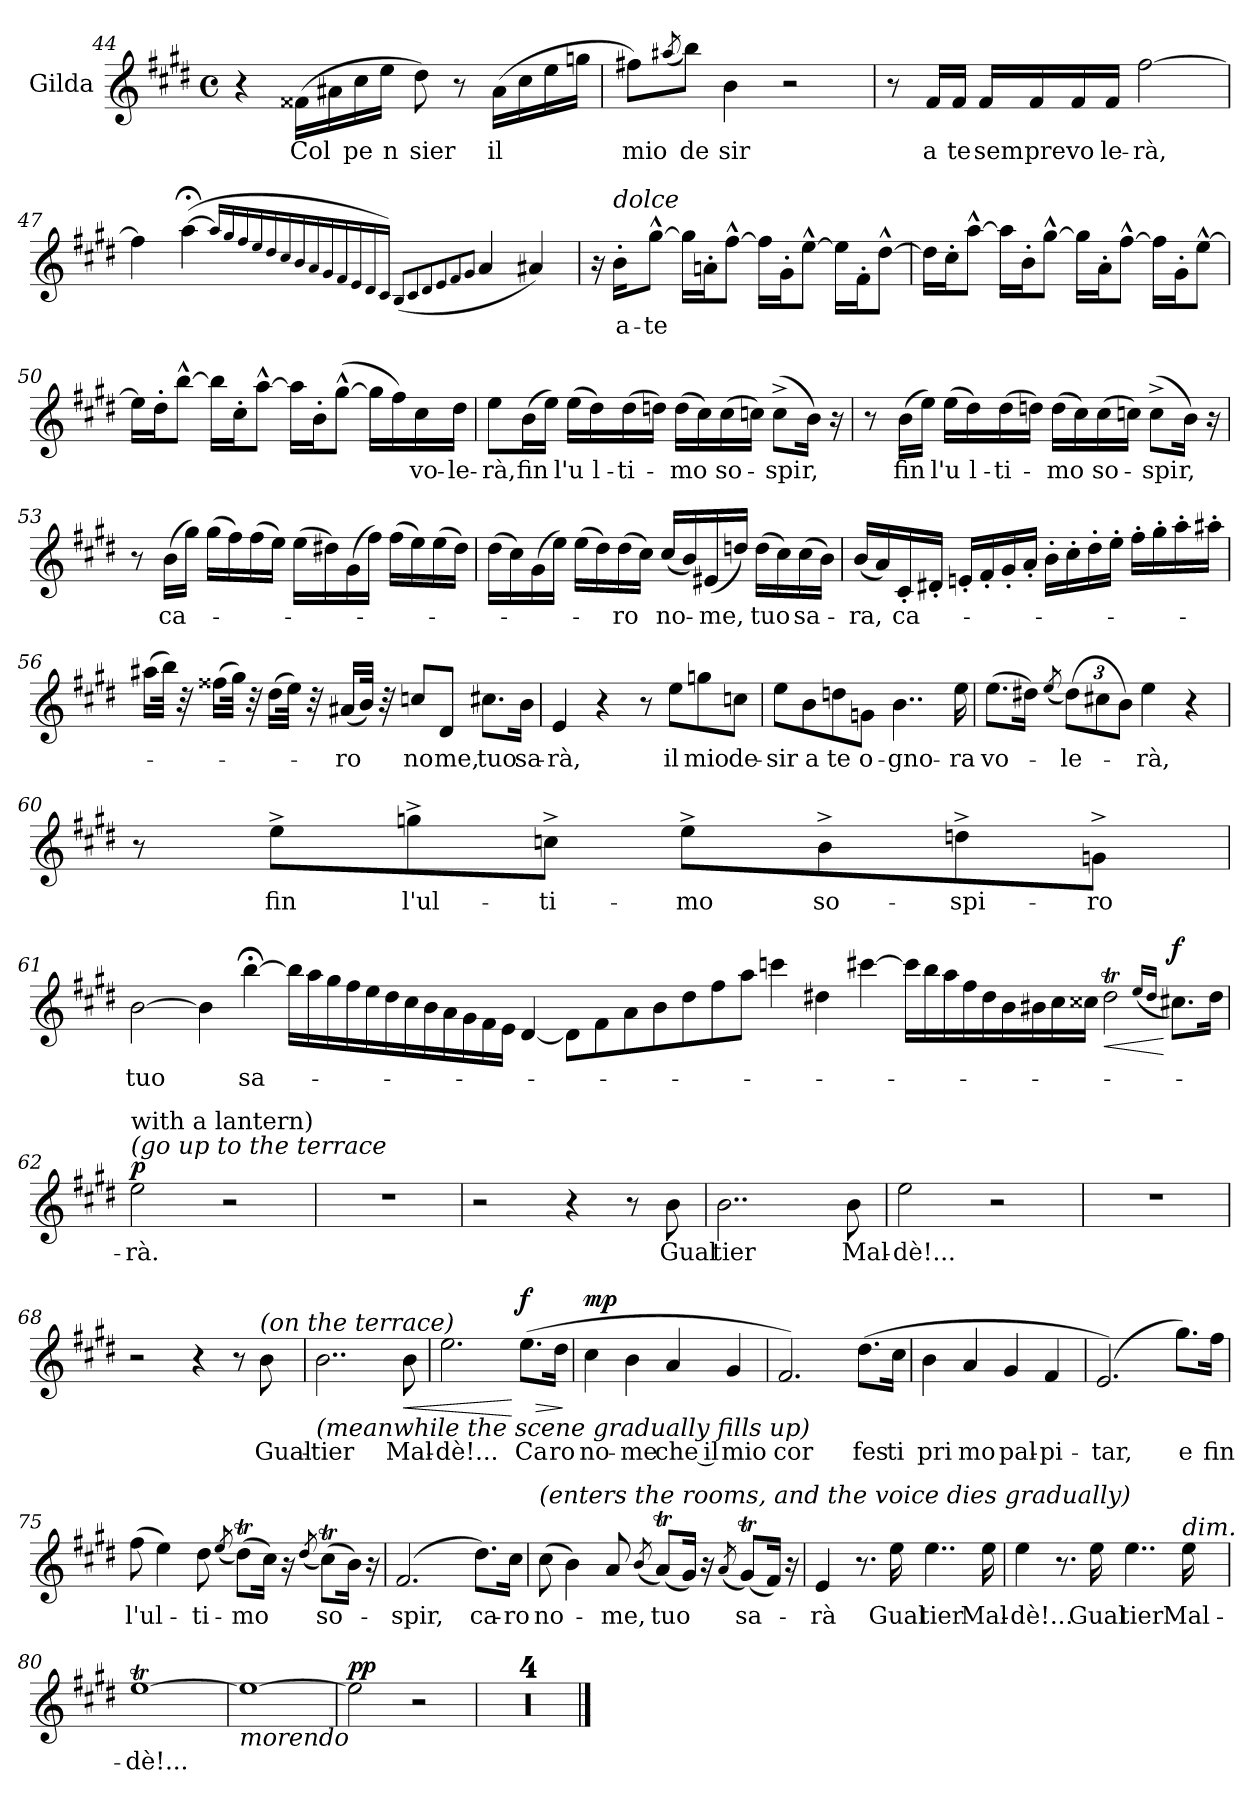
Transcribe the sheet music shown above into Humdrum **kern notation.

**kern	**text	**dynam
*part1	*part1	*part1
*staff1	*staff1	*staff1
*I"Gilda	*	*
*I'Gil.	*	*
!!LO:PB:g=z
*clefG2	*	*
*k[f#c#g#d#]	*	*
*M4/4	*	*
*met(c)	*	*
=44	=44	=44
4r	.	.
!	!LO:LY:b	!
(>16f##X\LL	Col	.
16a#X\	.	.
!	!LO:LY:b	!
16cc#\	pe	.
!	!LO:LY:b	!
16ee\JJ	n	.
!	!LO:LY:b	!
8dd#\)	sier	.
8r	.	.
!	!LO:LY:b	!
(>16a#\LL	il	.
16cc#\	.	.
16ee\	.	.
16ggn\JJ	.	.
=45	=45	=45
!	!LO:LY:b	!
8ff#X\L)	mio	.
(<8qaa#X/	.	.
!	!LO:LY:b	!
8bb\J)	de	.
!	!LO:LY:b	!
4b\	sir	.
2r	.	.
!!LO:PB:g=z
=46	=46	=46
8r	.	.
!	!LO:LY:b	!
16f#/LL	a	.
!	!LO:LY:b	!
16f#/JJ	te	.
!	!LO:LY:b	!
16f#/LL	sem	.
!	!LO:LY:b	!
16f#/	pre	.
!	!LO:LY:b	!
16f#/	vo	.
!	!LO:LY:b	!
16f#/JJ	le-	.
!	!LO:LY:b	!
[2ff#\	-rà,	.
=47	=47	=47
4ff#\]	.	.
(<[4aa;<\	.	.
16qaa/LL]	.	.
16qgg#/	.	.
16qff#/	.	.
16qee/	.	.
16qdd#/	.	.
16qcc#/	.	.
16qb/	.	.
16qa/	.	.
16qg#/	.	.
16qf#/	.	.
16qe/	.	.
16qd#/	.	.
16qc#/JJ)	.	.
(<8qB/L	.	.
8qc#/	.	.
8qd#/	.	.
8qe/	.	.
8qf#/	.	.
8qg#/J	.	.
4a/	.	.
4a#X/)	.	.
!!LO:PB:g=z
=48	=48	=48
16r	.	.
!LO:TX:a:i:t=dolce	!	!
!	!LO:LY:b	!
16b'\KL	a-	.
!	!LO:LY:b	!
[8gg#^^\J	-te	.
16gg#\LL]	.	.
16an'\J	.	.
[8ff#^^\J	.	.
16ff#\LL]	.	.
16g#'\J	.	.
[8ee^^\J	.	.
16ee\LL]	.	.
16f#'\J	.	.
[8dd#^^\J	.	.
=49	=49	=49
16dd#\LL]	.	.
16cc#'\J	.	.
[8aa^^\J	.	.
16aa\LL]	.	.
16b'\J	.	.
[8gg#^^\J	.	.
16gg#\LL]	.	.
16a'\J	.	.
[8ff#^^\J	.	.
16ff#\LL]	.	.
16g#'\J	.	.
[8ee^^\J	.	.
!!LO:PB:g=z
=50	=50	=50
16ee\LL]	.	.
16dd#'\J	.	.
[8bb^^\J	.	.
16bb\LL]	.	.
16cc#'\J	.	.
[8aa^^\J	.	.
16aa\LL]	.	.
16b'\J	.	.
(>[8gg#^^\J	.	.
16gg#\LL]	.	.
16ff#\)	.	.
!	!LO:LY:b	!
16cc#\	vo-	.
!	!LO:LY:b	!
16dd#\JJ	-le-	.
=51	=51	=51
!	!LO:LY:b	!
8ee\L	-rà,	.
!	!LO:LY:b	!
(>16b\L	fin	.
16ee\JJ)	.	.
!	!LO:LY:b	!
(>16ee\LL	l'u	.
!	!LO:LY:b	!
16dd#\)	l-	.
!	!LO:LY:b	!
(>16dd#\	-ti-	.
16ddn\JJ)	.	.
!	!LO:LY:b	!
(>16dd\LL	-mo	.
16cc#\)	.	.
!	!LO:LY:b	!
(>16cc#\	so-	.
16ccn\JJ)	.	.
!	!LO:LY:b	!
(>8cc^\L	-spi	.
!	!LO:LY:b	!
16b\Jk)	r,	.
16r	.	.
!!LO:PB:g=z
=52	=52	=52
8r	.	.
!	!LO:LY:b	!
(>16b\LL	fin	.
16ee\JJ)	.	.
!	!LO:LY:b	!
(>16ee\LL	l'u	.
!	!LO:LY:b	!
16dd#\)	l-	.
!	!LO:LY:b	!
(>16dd#\	-ti-	.
16ddn\JJ)	.	.
!	!LO:LY:b	!
(>16dd\LL	-mo	.
16cc#\)	.	.
!	!LO:LY:b	!
(>16cc#\	so-	.
16ccn\JJ)	.	.
!	!LO:LY:b	!
(>8cc^\L	-spi	.
!	!LO:LY:b	!
16b\Jk)	r,	.
16r	.	.
=53	=53	=53
8r	.	.
!	!LO:LY:b	!
(>16b\LL	ca-	.
16gg#\JJ)	.	.
(>16gg#\LL	.	.
16ff#\)	.	.
(>16ff#\	.	.
16ee\JJ)	.	.
(>16ee\LL	.	.
16dd#X\)	.	.
(>16g#\	.	.
16ff#\JJ)	.	.
(>16ff#\LL	.	.
16ee\)	.	.
(>16ee\	.	.
16dd#\JJ)	.	.
!!LO:PB:g=z
=54	=54	=54
(>16dd#\LL	.	.
16cc#\)	.	.
(>16g#\	.	.
16ee\JJ)	.	.
(>16ee\LL	.	.
16dd#\)	.	.
!	!LO:LY:b	!
(>16dd#\	-ro	.
16cc#\JJ)	.	.
!	!LO:LY:b	!
(<16cc#/LL	no-	.
16b/)	.	.
!	!LO:LY:b	!
(<16e#X/	-me,	.
16ddn/JJ)	.	.
!	!LO:LY:b	!
(>16dd\LL	tuo	.
16cc#\)	.	.
!	!LO:LY:b	!
(>16cc#\	sa-	.
16b\JJ)	.	.
!!LO:PB:g=z
=55	=55	=55
!	!LO:LY:b	!
(<16b/LL	-ra,	.
16a/)	.	.
!	!LO:LY:b	!
16c#'/	ca-	.
16d#X'/JJ	.	.
16en'/LL	.	.
16f#'/	.	.
16g#'/	.	.
16a'/JJ	.	.
16b'\LL	.	.
16cc#'\	.	.
16dd#'\	.	.
16ee'\JJ	.	.
16ff#'\LL	.	.
16gg#'\	.	.
16aa'\	.	.
16aa#X'\JJ	.	.
!!LO:PB:g=z
=56	=56	=56
(>16aa#X\LL	.	.
32bb\JJk)	.	.
32r	.	.
(>16ff##X\LL	.	.
32gg#\JJk)	.	.
32r	.	.
(>16dd#\LL	.	.
32ee\JJk)	.	.
32r	.	.
!	!LO:LY:b	!
(<16a#X/LL	-ro	.
32b/JJk)	.	.
32r	.	.
!	!LO:LY:b	!
8ccn/L	no	.
!	!LO:LY:b	!
8d#/J	me,	.
!	!LO:LY:b	!
8.cc#X\L	tuo	.
!	!LO:LY:b	!
16b\Jk	sa-	.
!!LO:PB:g=z
=57	=57	=57
!	!LO:LY:b	!
4e/	-rà,	.
4r	.	.
8r	.	.
!	!LO:LY:b	!
8ee\L	il	.
!	!LO:LY:b	!
8ggn\	mio	.
!	!LO:LY:b	!
8ccn\J	de-	.
=58	=58	=58
!	!LO:LY:b	!
8ee\L	-sir	.
!	!LO:LY:b	!
8b\	a	.
!	!LO:LY:b	!
8ddn\	te	.
!	!LO:LY:b	!
8gn\J	o-	.
!	!LO:LY:b	!
4..b\	-gno-	.
!	!LO:LY:b	!
16ee\	-ra	.
!!LO:PB:g=z
=59	=59	=59
!	!LO:LY:b	!
(>8.ee\L	vo-	.
16dd#X\Jk)	.	.
(<8qee/	.	.
*Xbrackettup	*	*
!	!LO:LY:b	!
(>12dd#\L)	-le-	.
12cc#X\	.	.
12b\J)	.	.
!	!LO:LY:b	!
4ee\	-rà,	.
4r	.	.
=60	=60	=60
8r	.	.
!	!LO:LY:b	!
8ee^\L	fin	.
!	!LO:LY:b	!
8ggn^\	l'ul-	.
!	!LO:LY:b	!
8ccn^\J	-ti-	.
!	!LO:LY:b	!
8ee^\L	-mo	.
!	!LO:LY:b	!
8b^\	so-	.
!	!LO:LY:b	!
8ddn^\	-spi-	.
!	!LO:LY:b	!
8gn^\J	-ro	.
!!LO:PB:g=z
=61	=61	=61
!	!LO:LY:b	!
[2b\	tuo	.
4b\]	.	.
!	!LO:LY:b	!
[4bb;<!\	sa-	.
16bb!\LL]	.	.
16aa!\	.	.
16gg#!\	.	.
16ff#!\	.	.
16ee!\	.	.
16dd#!\	.	.
16cc#!\	.	.
16b!\	.	.
16a!\	.	.
16g#!\	.	.
16f#!\	.	.
16e!\JJ	.	.
[4d#!/	.	.
8d#!\L]	.	.
8f#!\	.	.
8a!\	.	.
8b!\	.	.
8dd#!\	.	.
8ff#!\	.	.
8aa!\J	.	.
4cccn!\	.	.
4dd#X!\	.	.
[4ccc#X!\	.	.
16ccc#!\LL]	.	.
16bb!\	.	.
16aa!\	.	.
16ff#!\	.	.
16dd#!\	.	.
16b!\	.	.
16b#X!\	.	.
16cc#!\	.	.
16cc##X!\JJ	.	.
!	!	!LO:HP:b
2dd#t!\	.	<
(<16qee/LL	.	.
16qdd#/JJ	.	.
!	!	!LO:DY:n=1:b
8.cc#X!\L)	.	[ f
16dd#!\Jk	.	.
!!LO:PB:g=z
=62	=62	=62
!LO:TX:a:i:t=(go up to the terrace	!	!
!LO:TX:a:t=with a lantern)	!	!
!	!LO:LY:b	!LO:DY:b
2ee\	-rà.	p
2r	.	.
=63	=63	=63
1r	.	.
!!LO:PB:g=z
=64	=64	=64
2r	.	.
4r	.	.
8r	.	.
!	!LO:LY:b	!
8b\	Gual	.
=65	=65	=65
!	!LO:LY:b	!
2..b\	tier	.
!	!LO:LY:b	!
8b\	Mal-	.
!!LO:PB:g=z
=66	=66	=66
!	!LO:LY:b	!
2ee\	-dè!...	.
2r	.	.
!!LO:PB:g=z
=67	=67	=67
1r	.	.
!!LO:PB:g=z
=68	=68	=68
2r	.	.
4r	.	.
8r	.	.
!LO:TX:a:i:t=(on the terrace)	!	!
!	!LO:LY:b	!
8b\	Gual-	.
!!LO:PB:g=z
=69	=69	=69
!LO:TX:b:i:t=(meanwhile the scene gradually fills up)	!	!
!	!LO:LY:b	!
2..b\	-tier	.
!	!LO:LY:b	!LO:HP:b
8b\	Mal-	<
=70	=70	=70
!	!LO:LY:b	!
2.ee\	-dè!...	.
!	!LO:LY:b	!LO:HP:n=1:b
!	!	!LO:DY:n=1:b
(>8.ee\L	Ca	[ > f
!	!LO:LY:b	!
16dd#\Jk	ro	.
.	.	]
!!LO:PB:g=z
=71	=71	=71
!	!LO:LY:b	!LO:DY:b
4cc#\	no-	mp
!	!LO:LY:b	!
4b\	-me	.
!	!LO:LY:b	!
4a/	che il	.
!	!LO:LY:b	!
4g#/	mio	.
=72	=72	=72
!	!LO:LY:b	!
2.f#/)	cor	.
!	!LO:LY:b	!
(>8.dd#\L	fes	.
!	!LO:LY:b	!
16cc#\Jk	ti	.
=73	=73	=73
!	!LO:LY:b	!
4b\	pri	.
!	!LO:LY:b	!
4a/	mo	.
!	!LO:LY:b	!
4g#/	pal-	.
!	!LO:LY:b	!
4f#/	-pi-	.
!!LO:PB:g=z
=74	=74	=74
!	!LO:LY:b	!
(>2.e/)	-tar,	.
!	!LO:LY:b	!
8.gg#\L)	e	.
!	!LO:LY:b	!
16ff#\Jk	fin	.
=75	=75	=75
!	!LO:LY:b	!
(>8ff#\	l'ul-	.
4ee\)	.	.
!	!LO:LY:b	!
8dd#\	-ti-	.
(<8qee/	.	.
!	!LO:LY:b	!
(>8dd#t\L)	-mo	.
16cc#\Jk)	.	.
16r	.	.
(<8qdd#/	.	.
!	!LO:LY:b	!
(>8cc#T\L)	so-	.
16b\Jk)	.	.
16r	.	.
=76	=76	=76
!	!LO:LY:b	!
(>2.f#/	-spir,	.
!	!LO:LY:b	!
8.dd#\L)	ca-	.
!	!LO:LY:b	!
16cc#\Jk	-ro	.
!!LO:PB:g=z
=77	=77	=77
!LO:TX:a:i:t=(enters the rooms, and the voice dies gradually)	!	!
!	!LO:LY:b	!
(>8cc#\	no-	.
4b\)	.	.
!	!LO:LY:b	!
8a/	-me,	.
(<8qb/	.	.
!	!LO:LY:b	!
(<8aT/L)	tuo	.
16g#/Jk)	.	.
16r	.	.
(<8qa/	.	.
!	!LO:LY:b	!
(<8g#t/L)	sa-	.
16f#/Jk)	.	.
16r	.	.
=78	=78	=78
!	!LO:LY:b	!
4e/	-rà	.
8.r	.	.
!	!LO:LY:b	!
16ee\	Gual	.
!	!LO:LY:b	!
4..ee\	tier	.
!	!LO:LY:b	!
16ee\	Mal-	.
!!LO:PB:g=z
=79	=79	=79
!	!LO:LY:b	!
4ee\	-dè!...	.
8.r	.	.
!	!LO:LY:b	!
16ee\	Gual	.
!	!LO:LY:b	!
4..ee\	tier	.
!LO:TX:a:i:t=dim.	!	!
!	!LO:LY:b	!
16ee\	Mal-	.
=80	=80	=80
!	!LO:LY:b	!
[1eeT	-dè!...	.
!!LO:PB:g=z
=81	=81	=81
!LO:TX:b:i:t=morendo	!	!
1eeTTT_	.	.
=82	=82	=82
!	!	!LO:DY:b
2ee\]	.	pp
2r	.	.
=83	=83	=83
1r	.	.
=84	=84	=84
1r	.	.
!!LO:PB:g=z
=85	=85	=85
1r	.	.
=86	=86	=86
1r	.	.
==	==	==
*-	*-	*-
